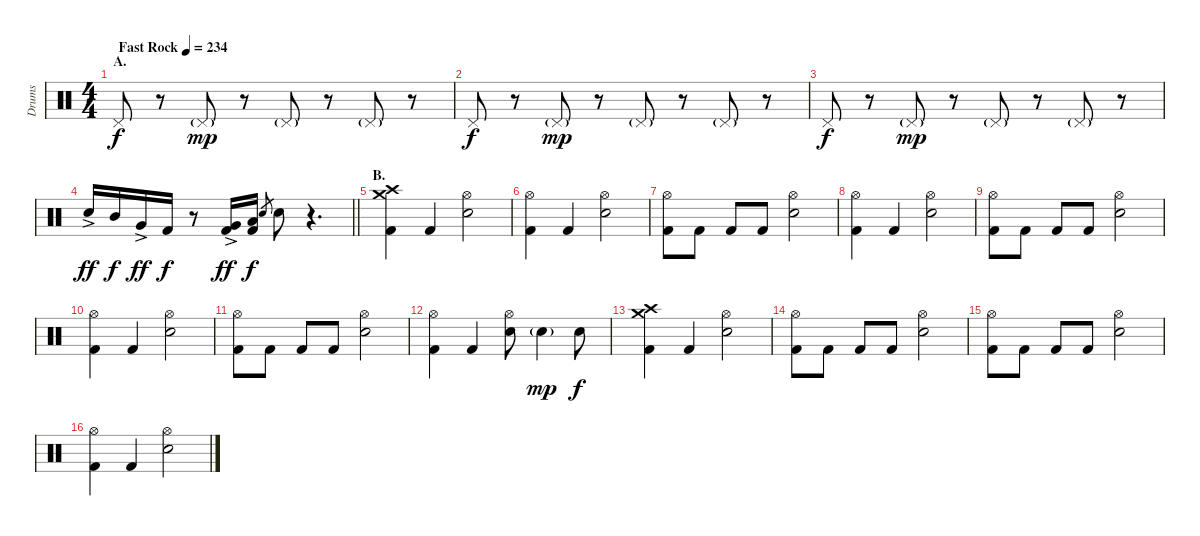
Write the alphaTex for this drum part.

\track ("Drums" "Drums") {instrument percussion}
\staff {score}
\articulation defaults
\ts (4 4)
\section ("" "A.")
\tempo (234 "Fast Rock")
\clef neutral
\ks c "Pedal Hi-Hat (hit)".8{dy f}
r.8 "Pedal Hi-Hat (hit)"{g}.8{dy mp} r.8 "Pedal Hi-Hat (hit)"{g}.8 r.8 "Pedal Hi-Hat (hit)"{g}.8 r.8 |
"Pedal Hi-Hat (hit)".8{dy f} r.8 "Pedal Hi-Hat (hit)"{g}.8{dy mp} r.8 "Pedal Hi-Hat (hit)"{g}.8 r.8 "Pedal Hi-Hat (hit)"{g}.8 r.8 |
"Pedal Hi-Hat (hit)".8{dy f} r.8 "Pedal Hi-Hat (hit)"{g}.8{dy mp} r.8 "Pedal Hi-Hat (hit)"{g}.8 r.8 "Pedal Hi-Hat (hit)"{g}.8 r.8 |
\barLineRight lightlight "Electric Snare (hit)"{ac}.16{dy ff} "Mid Tom (hit)".16{dy f} "Very Low Tom (hit)"{ac}.16{dy ff} "Kick (hit) 2".16{dy f}
r.8 ("Very Low Tom (hit)"{ac} "Kick (hit) 2").16{dy ff} ("Low Floor Tom (hit)" "Kick (hit) 2").16{dy f} "Electric Snare (hit)".8{gr} "Electric Snare (hit)".8 r.4{d} |
\section ("" "B.")
("Crash medium (hit)" "Crash high (hit)" "Kick (hit) 2").4 "Kick (hit) 2".4 ("Hi-Hat (open)" "Electric Snare (hit)").2 |
("Hi-Hat (open)" "Kick (hit) 2").4 "Kick (hit) 2".4 ("Hi-Hat (open)" "Electric Snare (hit)").2 |
("Hi-Hat (open)" "Kick (hit) 2").8 "Kick (hit) 2".8 "Kick (hit) 2".8 "Kick (hit) 2".8 ("Hi-Hat (open)" "Electric Snare (hit)").2 |
("Hi-Hat (open)" "Kick (hit) 2").4 "Kick (hit) 2".4 ("Hi-Hat (open)" "Electric Snare (hit)").2 |
("Hi-Hat (open)" "Kick (hit) 2").8 "Kick (hit) 2".8 "Kick (hit) 2".8 "Kick (hit) 2".8 ("Hi-Hat (open)" "Electric Snare (hit)").2 |
("Hi-Hat (open)" "Kick (hit) 2").4 "Kick (hit) 2".4 ("Hi-Hat (open)" "Electric Snare (hit)").2 |
("Hi-Hat (open)" "Kick (hit) 2").8 "Kick (hit) 2".8 "Kick (hit) 2".8 "Kick (hit) 2".8 ("Hi-Hat (open)" "Electric Snare (hit)").2 |
("Hi-Hat (open)" "Kick (hit) 2").4 "Kick (hit) 2".4 ("Hi-Hat (open)" "Electric Snare (hit)").8 "Electric Snare (hit)"{g}.4{dy mp} "Electric Snare (hit)".8{dy f} |
("Crash medium (hit)" "Crash high (hit)" "Kick (hit) 2").4 "Kick (hit) 2".4 ("Hi-Hat (open)" "Electric Snare (hit)").2 |
("Hi-Hat (open)" "Kick (hit) 2").8 "Kick (hit) 2".8 "Kick (hit) 2".8 "Kick (hit) 2".8 ("Hi-Hat (open)" "Electric Snare (hit)").2 |
("Hi-Hat (open)" "Kick (hit) 2").8 "Kick (hit) 2".8 "Kick (hit) 2".8 "Kick (hit) 2".8 ("Hi-Hat (open)" "Electric Snare (hit)").2 |
("Hi-Hat (open)" "Kick (hit) 2").4 "Kick (hit) 2".4 ("Hi-Hat (open)" "Electric Snare (hit)").2
